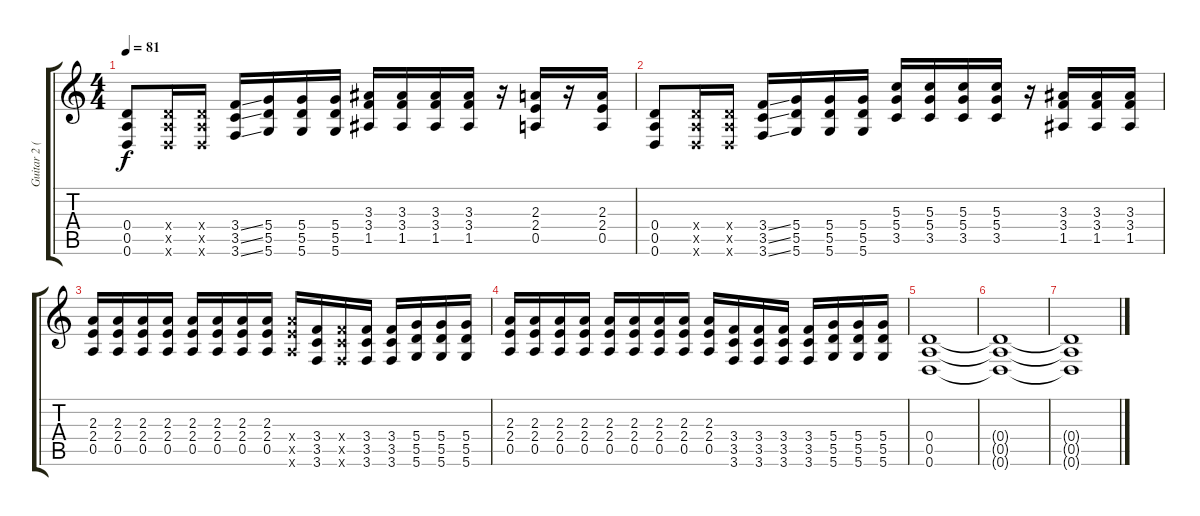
\track ("Guitar 2 (Distortion)" "Guitar 2 (") {instrument distortionguitar}
\staff {score tabs}
\tuning (E4 B3 G3 D3 A2 D2) {hide}
\ts (4 4)
\tempo 81
\clef g2
\ks c
(0.4 0.5 0.6).8{dy f} (0.4{x} 0.5{x} 0.6{x}).16 (0.4{x} 0.5{x} 0.6{x}).16 (3.4{ss} 3.5{ss} 3.6{ss}).16 (5.4 5.5 5.6).16 (5.4 5.5 5.6).16 (5.4 5.5 5.6).16 (3.3 3.4 1.5).16 (3.3 3.4 1.5).16 (3.3 3.4 1.5).16 (3.3 3.4 1.5).16 r.16 (2.3 2.4 0.5).16 r.16 (2.3 2.4 0.5).16 |
(0.4 0.5 0.6).8 (0.4{x} 0.5{x} 0.6{x}).16 (0.4{x} 0.5{x} 0.6{x}).16 (3.4{ss} 3.5{ss} 3.6{ss}).16 (5.4 5.5 5.6).16 (5.4 5.5 5.6).16 (5.4 5.5 5.6).16 (5.3 5.4 3.5).16 (5.3 5.4 3.5).16 (5.3 5.4 3.5).16 (5.3 5.4 3.5).16 r.16 (3.3 3.4 1.5).16 (3.3 3.4 1.5).16 (3.3 3.4 1.5).16 |
(2.3 2.4 0.5).16 (2.3 2.4 0.5).16 (2.3 2.4 0.5).16 (2.3 2.4 0.5).16 (2.3 2.4 0.5).16 (2.3 2.4 0.5).16 (2.3 2.4 0.5).16 (2.3 2.4 0.5).16 (7.4{x} 7.5{x} 7.6{x}).16 (3.4 3.5 3.6).16 (3.4{x} 3.5{x} 3.6{x}).16 (3.4 3.5 3.6).16 (3.4 3.5 3.6).16 (5.4 5.5 5.6).16 (5.4 5.5 5.6).16 (5.4 5.5 5.6).16 |
(2.3 2.4 0.5).16 (2.3 2.4 0.5).16 (2.3 2.4 0.5).16 (2.3 2.4 0.5).16 (2.3 2.4 0.5).16 (2.3 2.4 0.5).16 (2.3 2.4 0.5).16 (2.3 2.4 0.5).16 (2.3 2.4 0.5).16 (3.4 3.5 3.6).16 (3.4 3.5 3.6).16 (3.4 3.5 3.6).16 (3.4 3.5 3.6).16 (5.4 5.5 5.6).16 (5.4 5.5 5.6).16 (5.4 5.5 5.6).16 |
(0.4 0.5 0.6).1{volume 0} |
(0.4{t} 0.5{t} 0.6{t}).1 |
(0.4{t} 0.5{t} 0.6{t}).1
